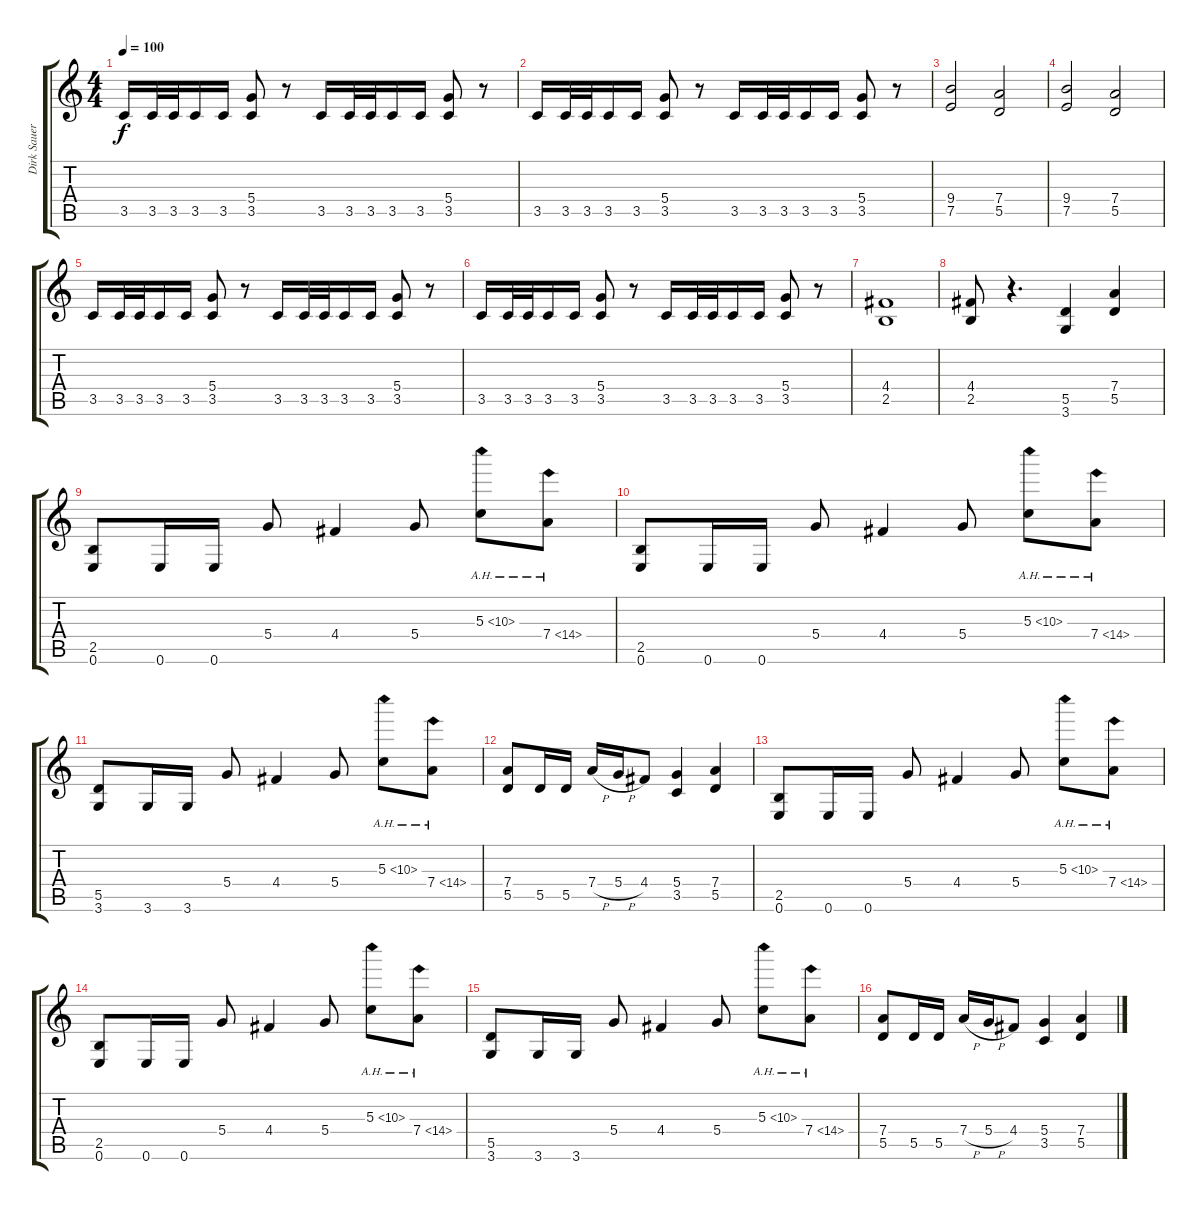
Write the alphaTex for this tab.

\track ("Dirk Sauer" "Dirk Sauer") {instrument distortionguitar}
\staff {score tabs}
\tuning (E4 B3 G3 D3 A2 E2) {hide}
\ts (4 4)
\tempo 100
\clef g2
\ks c
3.5.16{dy f} 3.5.32 3.5.32 3.5.16 3.5.16 (5.4 3.5).8 r.8 3.5.16 3.5.32 3.5.32 3.5.16 3.5.16 (5.4 3.5).8 r.8 |
3.5.16 3.5.32 3.5.32 3.5.16 3.5.16 (5.4 3.5).8 r.8 3.5.16 3.5.32 3.5.32 3.5.16 3.5.16 (5.4 3.5).8 r.8 |
(9.4 7.5).2 (7.4 5.5).2 |
(9.4 7.5).2 (7.4 5.5).2 |
3.5.16 3.5.32 3.5.32 3.5.16 3.5.16 (5.4 3.5).8 r.8 3.5.16 3.5.32 3.5.32 3.5.16 3.5.16 (5.4 3.5).8 r.8 |
3.5.16 3.5.32 3.5.32 3.5.16 3.5.16 (5.4 3.5).8 r.8 3.5.16 3.5.32 3.5.32 3.5.16 3.5.16 (5.4 3.5).8 r.8 |
(4.4 2.5).1 |
(4.4 2.5).8 r.4{d} (5.5 3.6).4 (7.4 5.5).4 |
(2.5 0.6).8 0.6.16 0.6.16 5.4.8 4.4.4 5.4.8 5.3{ah 5}.8 7.4{ah 7}.8 |
(2.5 0.6).8 0.6.16 0.6.16 5.4.8 4.4.4 5.4.8 5.3{ah 5}.8 7.4{ah 7}.8 |
(5.5 3.6).8 3.6.16 3.6.16 5.4.8 4.4.4 5.4.8 5.3{ah 5}.8 7.4{ah 7}.8 |
(7.4 5.5).8 5.5.16 5.5.16 7.4{h}.16 5.4{h}.16 4.4.8 (5.4 3.5).4 (7.4 5.5).4 |
(2.5 0.6).8 0.6.16 0.6.16 5.4.8 4.4.4 5.4.8 5.3{ah 5}.8 7.4{ah 7}.8 |
(2.5 0.6).8 0.6.16 0.6.16 5.4.8 4.4.4 5.4.8 5.3{ah 5}.8 7.4{ah 7}.8 |
(5.5 3.6).8 3.6.16 3.6.16 5.4.8 4.4.4 5.4.8 5.3{ah 5}.8 7.4{ah 7}.8 |
(7.4 5.5).8 5.5.16 5.5.16 7.4{h}.16 5.4{h}.16 4.4.8 (5.4 3.5).4 (7.4 5.5).4
